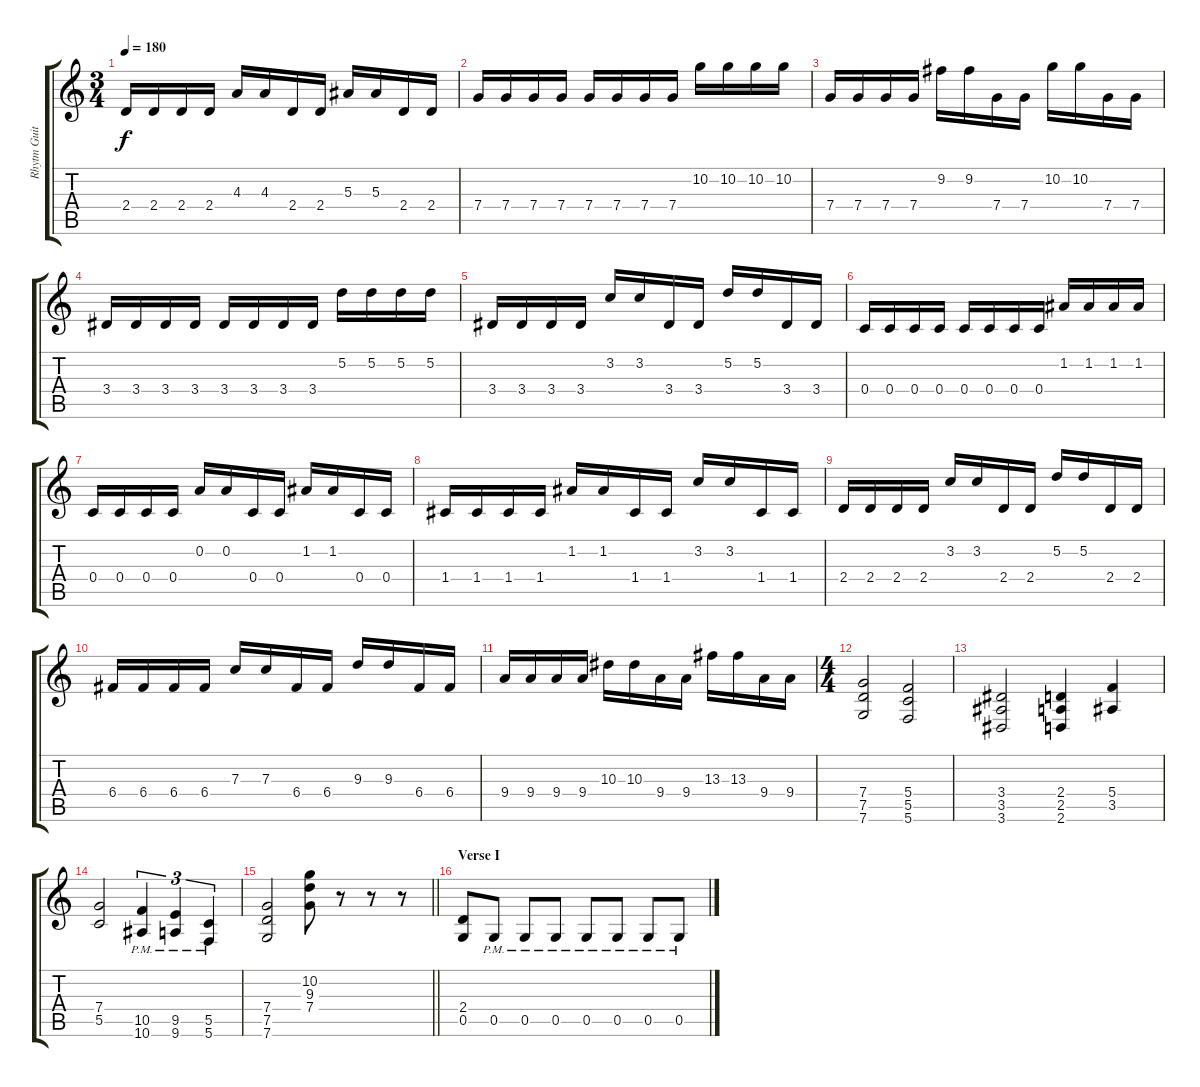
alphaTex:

\track ("Rhytm Guitar" "Rhytm Guit") {instrument distortionguitar}
\staff {score tabs}
\tuning (D4 A3 F3 C3 G2 C2) {hide}
\ts (3 4)
\tempo 180
\clef g2
\ks c
2.4.16{dy f} 2.4.16 2.4.16 2.4.16 4.3.16 4.3.16 2.4.16 2.4.16 5.3.16 5.3.16 2.4.16 2.4.16 |
7.4.16 7.4.16 7.4.16 7.4.16 7.4.16 7.4.16 7.4.16 7.4.16 10.2.16 10.2.16 10.2.16 10.2.16 |
7.4.16 7.4.16 7.4.16 7.4.16 9.2.16 9.2.16 7.4.16 7.4.16 10.2.16 10.2.16 7.4.16 7.4.16 |
3.4.16 3.4.16 3.4.16 3.4.16 3.4.16 3.4.16 3.4.16 3.4.16 5.2.16 5.2.16 5.2.16 5.2.16 |
3.4.16 3.4.16 3.4.16 3.4.16 3.2.16 3.2.16 3.4.16 3.4.16 5.2.16 5.2.16 3.4.16 3.4.16 |
0.4.16 0.4.16 0.4.16 0.4.16 0.4.16 0.4.16 0.4.16 0.4.16 1.2.16 1.2.16 1.2.16 1.2.16 |
0.4.16 0.4.16 0.4.16 0.4.16 0.2.16 0.2.16 0.4.16 0.4.16 1.2.16 1.2.16 0.4.16 0.4.16 |
1.4.16 1.4.16 1.4.16 1.4.16 1.2.16 1.2.16 1.4.16 1.4.16 3.2.16 3.2.16 1.4.16 1.4.16 |
2.4.16 2.4.16 2.4.16 2.4.16 3.2.16 3.2.16 2.4.16 2.4.16 5.2.16 5.2.16 2.4.16 2.4.16 |
6.4.16 6.4.16 6.4.16 6.4.16 7.3.16 7.3.16 6.4.16 6.4.16 9.3.16 9.3.16 6.4.16 6.4.16 |
9.4.16 9.4.16 9.4.16 9.4.16 10.3.16 10.3.16 9.4.16 9.4.16 13.3.16 13.3.16 9.4.16 9.4.16 |
\ts (4 4)
(7.4 7.5 7.6).2 (5.4 5.5 5.6).2 |
(3.4 3.5 3.6).2 (2.4 2.5 2.6).4 (5.4 3.5).4 |
(7.4 5.5).2 (10.5{pm} 10.6{pm}).4{tu (3 2)} (9.5{pm} 9.6{pm}).4{tu (3 2)} (5.5{pm} 5.6{pm}).4{tu (3 2)} |
\barLineRight lightlight
(7.4 7.5 7.6).2 (10.2 9.3 7.4).8 r.8 r.8 r.8 |
\section ("" "Verse I")
(2.4 0.5).8 0.5{pm}.8 0.5{pm}.8 0.5{pm}.8 0.5{pm}.8 0.5{pm}.8 0.5{pm}.8 0.5{pm}.8
